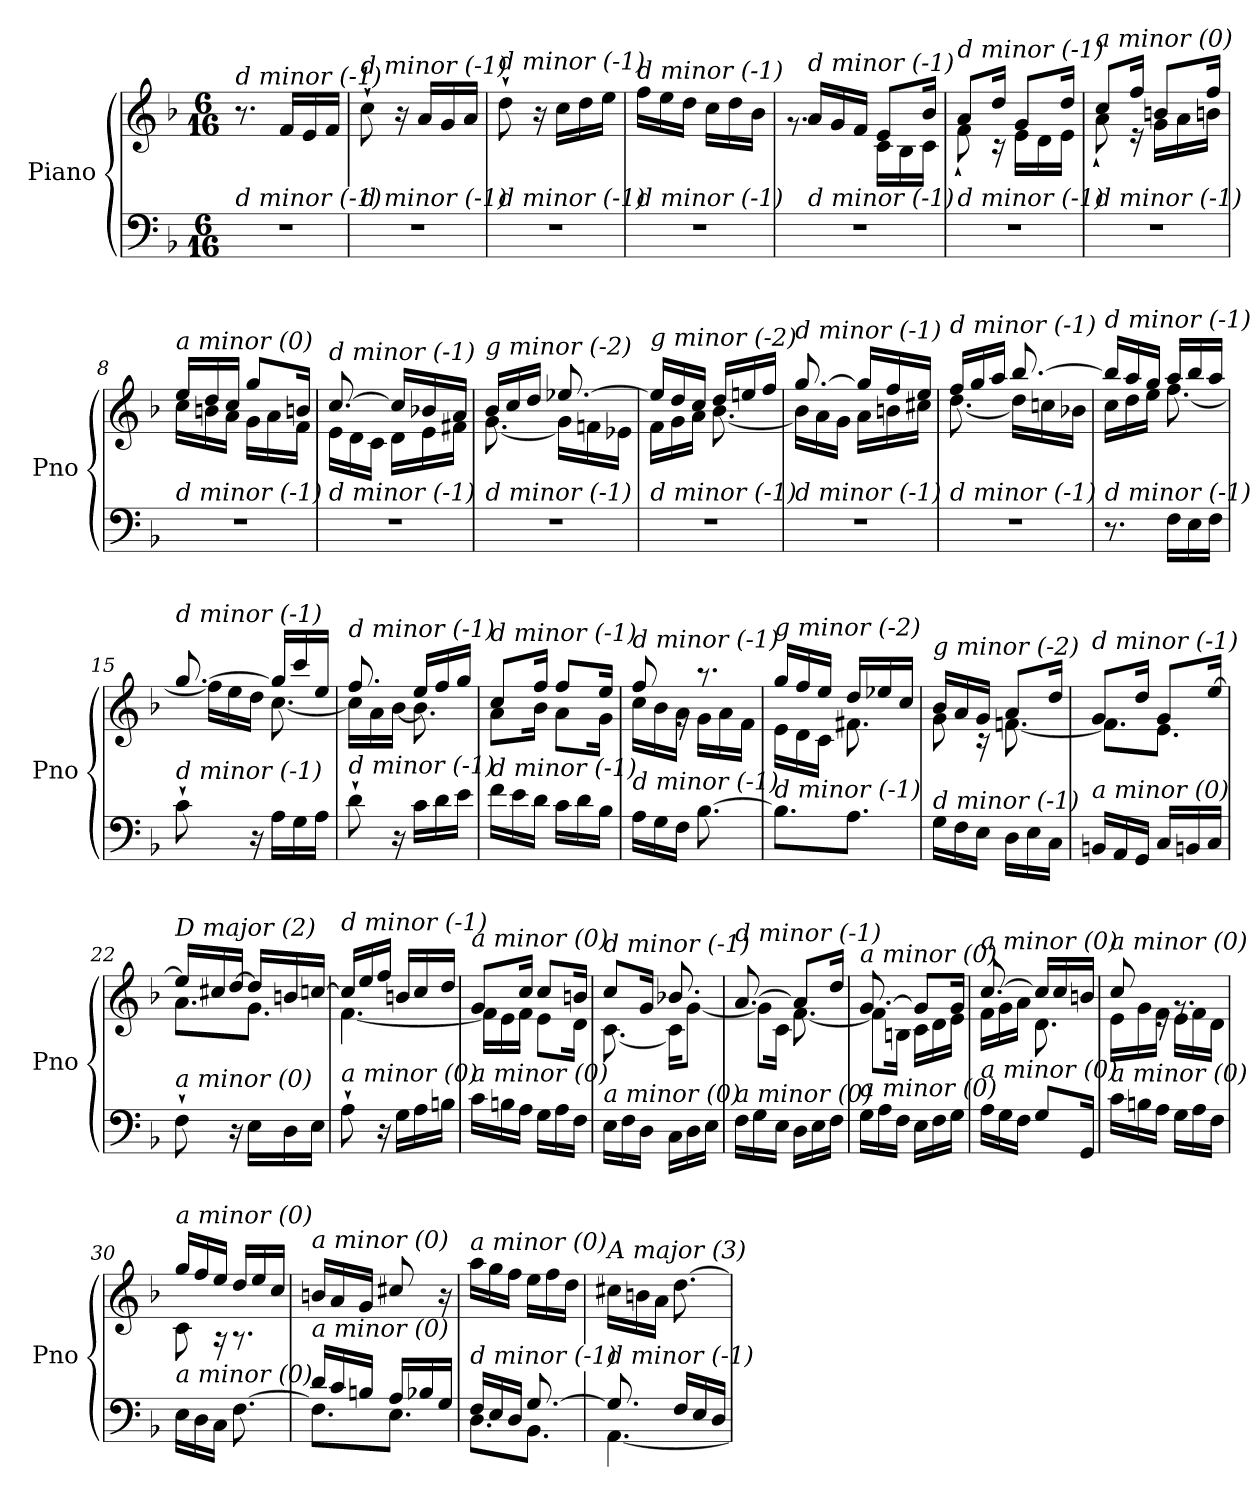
**kern	**kern
*part1	*part1
*staff2	*staff1
*I"Piano	*
*I'Pno	*
*clefF4	*clefG2
*k[b-]	*k[b-]
*M6/16	*M6/16
=1	=1
!	!LO:TX:i:t=d minor (-1)
!LO:TX:i:t=d minor (-1)	!
4.r	8.r
.	16f/LL
.	16e/
.	16f/JJ
=2	=2
!	!LO:TX:i:t=d minor (-1)
!LO:TX:i:t=d minor (-1)	!
4.r	8cc`\
.	16r
.	16a/LL
.	16g/
.	16a/JJ
=3	=3
!	!LO:TX:i:t=d minor (-1)
!LO:TX:i:t=d minor (-1)	!
4.r	8dd`\
.	16r
.	16cc\LL
.	16dd\
.	16ee\JJ
=4	=4
!	!LO:TX:i:t=d minor (-1)
!LO:TX:i:t=d minor (-1)	!
4.r	16ff\LL
.	16ee\
.	16dd\JJ
.	16cc\LL
.	16dd\
.	16b-\JJ
=5	=5
*	*^
!	!LO:TX:i:t=d minor (-1)	!
!LO:TX:i:t=d minor (-1)	!	!
4.r	16a/LL	8.rg
.	16g/	.
.	16f/JJ	.
.	8e/L	16c\LL
.	.	16B-\
.	16b-/Jk	16c\JJ
=6	=6	=6
!	!LO:TX:i:t=d minor (-1)	!
!LO:TX:i:t=d minor (-1)	!	!
4.r	8a/L	8f`\
.	16dd/Jk	16r
.	8g/L	16e\LL
.	.	16d\
.	16dd/Jk	16e\JJ
=7	=7	=7
!	!LO:TX:i:t=a minor (0)	!
!LO:TX:i:t=d minor (-1)	!	!
4.r	8cc/L	8a`\
.	16ff/Jk	16r
.	8bn/L	16g\LL
.	.	16a\
.	16ff/Jk	16bn\JJ
!!LO:LB:g=z	!!
=8	=8	=8
!	!LO:TX:i:t=a minor (0)	!
!LO:TX:i:t=d minor (-1)	!	!
4.r	16ee/LL	16cc\LL
.	16dd/	16bn\
.	16cc/JJ	16a\JJ
.	8gg/L	16g\LL
.	.	16a\
.	16bn/Jk	16f\JJ
=9	=9	=9
!	!LO:TX:i:t=d minor (-1)	!
!LO:TX:i:t=d minor (-1)	!	!
4.r	[8.cc/	16e\LL
.	.	16d\
.	.	16c\JJ
.	16cc/LL]	16d\LL
.	16b-X/	16e\
.	16a/JJ	16f#X\JJ
=10	=10	=10
!	!LO:TX:i:t=g minor (-2)	!
!LO:TX:i:t=d minor (-1)	!	!
4.r	16b-/LL	[8.g\
.	16cc/	.
.	16dd/JJ	.
.	[8.ee-X/	16g\LL]
.	.	16fn\
.	.	16e-X\JJ
=11	=11	=11
!	!LO:TX:i:t=g minor (-2)	!
!LO:TX:i:t=d minor (-1)	!	!
4.r	16ee-/LL]	16f\LL
.	16dd/	16g\
.	16cc/JJ	16a\JJ
.	16dd/LL	[8.b-\
.	16een/	.
.	16ff/JJ	.
=12	=12	=12
!	!LO:TX:i:t=d minor (-1)	!
!LO:TX:i:t=d minor (-1)	!	!
4.r	[8.gg/	16b-\LL]
.	.	16a\
.	.	16g\JJ
.	16gg/LL]	16a\LL
.	16ff/	16bn\
.	16ee/JJ	16cc#X\JJ
=13	=13	=13
!	!LO:TX:i:t=d minor (-1)	!
!LO:TX:i:t=d minor (-1)	!	!
4.r	16ff/LL	[8.dd\
.	16gg/	.
.	16aa/JJ	.
.	[8.bb-/	16dd\LL]
.	.	16ccn\
.	.	16b-X\JJ
!!LO:LB:g=z	!!
=14	=14	=14
!	!LO:TX:i:t=d minor (-1)	!
!LO:TX:i:t=d minor (-1)	!	!
8.r	16bb-/LL]	16cc\LL
.	16aa/	16dd\
.	16gg/JJ	16ee\JJ
16F\LL	16aa/LL	[8.ff\
16E\	16bb-/	.
16F\JJ	16aa/JJ	.
=15	=15	=15
!	!LO:TX:i:t=d minor (-1)	!
!LO:TX:i:t=d minor (-1)	!	!
8c`\	[8.gg/	16ff\LL]
.	.	16ee\
16r	.	16dd\JJ
16A\LL	16gg/LL]	[8.cc\
16G\	16ccc/	.
16A\JJ	16ee/JJ	.
=16	=16	=16
!	!LO:TX:i:t=d minor (-1)	!
!LO:TX:i:t=d minor (-1)	!	!
8d`\	8.ff/	16cc\LL]
.	.	16a\
16r	.	[16b-\JJ
16c\LL	16ee/LL	8.b-\]
16d\	16ff/	.
16e\JJ	16gg/JJ	.
=17	=17	=17
!	!LO:TX:i:t=d minor (-1)	!
!LO:TX:i:t=d minor (-1)	!	!
16f\LL	8cc/L	8a\L
16e\	.	.
16d\JJ	16ff/Jk	16b-\Jk
16c\LL	8ff/L	8a\L
16d\	.	.
16B-\JJ	16ee/Jk	16g\Jk
=18	=18	=18
!	!LO:TX:i:t=d minor (-1)	!
!LO:TX:i:t=d minor (-1)	!	!
16A\LL	8ff/	16cc\LL
16G\	.	16b-\
16F\JJ	16rg	16a\JJ
[8.B-\	8.r	16g\LL
.	.	16a\
.	.	16f\JJ
=19	=19	=19
!	!LO:TX:i:t=g minor (-2)	!
!LO:TX:i:t=d minor (-1)	!	!
8.B-\L]	16gg/LL	16e\LL
.	16ff/	16d\
.	16ee/JJ	16c\JJ
8.A\J	16dd/LL	8.f#X\
.	16ee-X/	.
.	16cc/JJ	.
!!LO:LB:g=z	!!
=20	=20	=20
!	!LO:TX:i:t=g minor (-2)	!
!LO:TX:i:t=d minor (-1)	!	!
16G\LL	16b-/LL	8g\
16F\	16a/	.
16E\JJ	16g/JJ	16r
16D\LL	8a/L	[8.fn\
16E\	.	.
16C\JJ	16dd/Jk	.
=21	=21	=21
!	!LO:TX:i:t=d minor (-1)	!
!LO:TX:i:t=a minor (0)	!	!
16BBn/LL	8g/L	8.f\L]
16AA/	.	.
16GG/JJ	16dd/Jk	.
16C/LL	8g/L	8.e\J
16BBn/	.	.
16C/JJ	[16ee/Jk	.
=22	=22	=22
!	!LO:TX:i:t=D major (2)	!
!LO:TX:i:t=a minor (0)	!	!
8F`\	16ee/LL]	8.a\L
.	16cc#X/	.
16r	[16dd/JJ	.
16E\LL	16dd/LL]	8.g\J
16D\	16bn/	.
16E\JJ	[16ccn/JJ	.
=23	=23	=23
!	!LO:TX:i:t=d minor (-1)	!
!LO:TX:i:t=a minor (0)	!	!
8A`\	16cc/LL]	[4.f\
.	16ee/	.
16r	16ff/JJ	.
16G\LL	16bn/LL	.
16A\	16cc/	.
16Bn\JJ	16dd/JJ	.
=24	=24	=24
!	!LO:TX:i:t=a minor (0)	!
!LO:TX:i:t=a minor (0)	!	!
16c\LL	8g/L	16f\LL]
16Bn\	.	16e\
16A\JJ	16cc/Jk	16f\JJ
16G\LL	8cc/L	8e\L
16A\	.	.
16F\JJ	16bn/Jk	16d\Jk
=25	=25	=25
!	!LO:TX:i:t=d minor (-1)	!
!LO:TX:i:t=a minor (0)	!	!
16E\LL	8cc/L	[8.c\
16F\	.	.
16D\JJ	16g/Jk	.
16C\LL	8.b-X/	16c\KL]
16D\	.	[8g\J
16E\JJ	.	.
!!LO:LB:g=z	!!
=26	=26	=26
!	!LO:TX:i:t=d minor (-1)	!
!LO:TX:i:t=a minor (0)	!	!
16F\LL	[8.a/	8g\L]
16G\	.	.
16E\JJ	.	16c\Jk
16D\LL	8a/L]	[8.f\
16E\	.	.
16F\JJ	16dd/Jk	.
=27	=27	=27
!	!LO:TX:i:t=a minor (0)	!
!LO:TX:i:t=a minor (0)	!	!
16G\LL	[8.g/	8f\L]
16A\	.	.
16F\JJ	.	16Bn\Jk
16E\LL	8g/L]	16c\LL
16F\	.	16d\
16G\JJ	16g/Jk	16e\JJ
=28	=28	=28
!	!LO:TX:i:t=a minor (0)	!
!LO:TX:i:t=a minor (0)	!	!
16A\LL	[8.cc/	16f\LL
16G\	.	16g\
16F\JJ	.	16a\JJ
8G\L	16cc/LL]	8.d\
.	16cc/	.
16GG/Jk	16bn/JJ	.
=29	=29	=29
!	!LO:TX:i:t=a minor (0)	!
!LO:TX:i:t=a minor (0)	!	!
16c\LL	8cc/	16e\LL
16Bn\	.	16g\
16A\JJ	16re	16f\JJ
16G\LL	8.rg	16e\LL
16A\	.	16f\
16F\JJ	.	16d\JJ
=30	=30	=30
!	!LO:TX:i:t=a minor (0)	!
!LO:TX:i:t=a minor (0)	!	!
16E\LL	16gg/LL	8c\
16D\	16ff/	.
16C\JJ	16ee/JJ	16r
[8.F\	16dd/LL	8.r
.	16ee/	.
.	16cc/JJ	.
*	*v	*v
=31	=31
*^	*
!	!	!LO:TX:i:t=a minor (0)
!LO:TX:i:t=a minor (0)	!	!
16d/LL	8.F\L]	16bn/LL
16c/	.	16a/
16Bn/JJ	.	16g/JJ
16A/LL	8.E\J	8cc#X/
16B-X/	.	.
16G/JJ	.	16r
!!LO:PB:g=z
=32	=32	=32
!	!	!LO:TX:i:t=a minor (0)
!LO:TX:i:t=d minor (-1)	!	!
16F/LL	8.D\L	16aa\LL
16E/	.	16gg\
16D/JJ	.	16ff\JJ
[8.G/	8.BB-\J	16ee\LL
.	.	16ff\
.	.	16dd\JJ
=33	=33	=33
!	!	!LO:TX:i:t=A major (3)
!LO:TX:i:t=d minor (-1)	!	!
8.G/]	[4.AA\	16cc#X\LL
.	.	16bn\
.	.	16a\JJ
16F/LL	.	[8.dd\
16E/	.	.
16D/JJ	.	.
*v	*v	*
=	=
*-	*-
